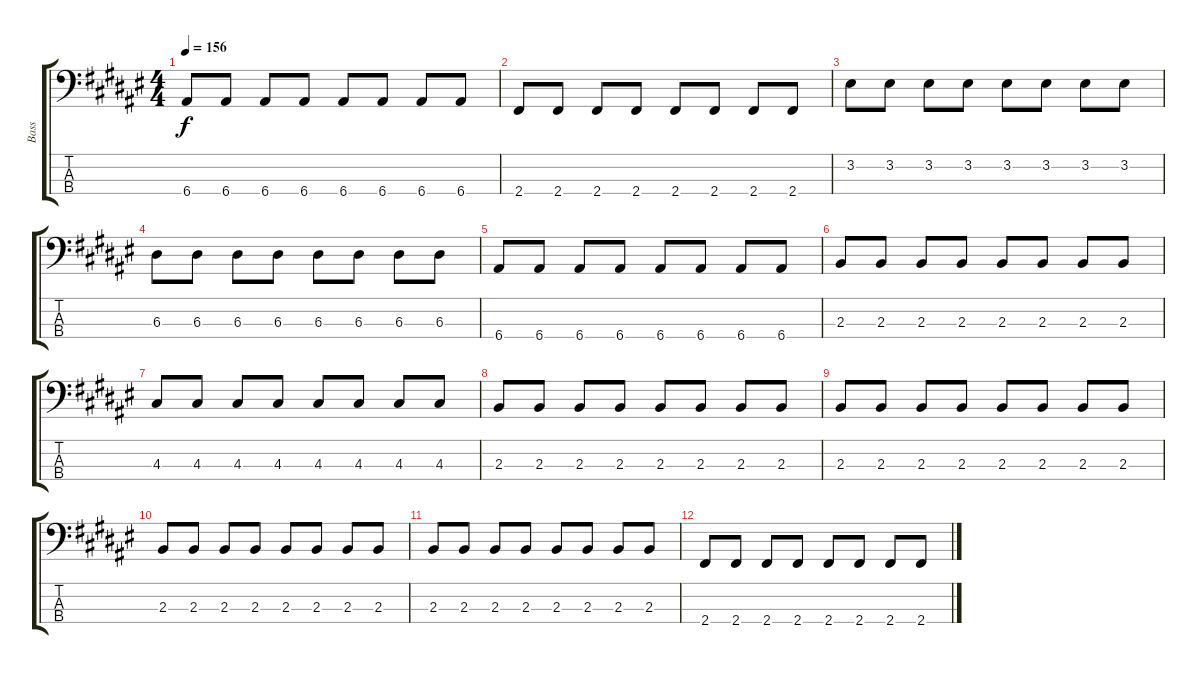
\track ("Bass" "Bass") {instrument electricbassfinger}
\staff {score tabs}
\tuning (G2 D2 A1 E1) {hide}
\ts (4 4)
\tempo 156
\clef f4
\ks f#
6.4.8{dy f} 6.4.8 6.4.8 6.4.8 6.4.8 6.4.8 6.4.8 6.4.8 |
2.4.8 2.4.8 2.4.8 2.4.8 2.4.8 2.4.8 2.4.8 2.4.8 |
3.2.8 3.2.8 3.2.8 3.2.8 3.2.8 3.2.8 3.2.8 3.2.8 |
6.3.8 6.3.8 6.3.8 6.3.8 6.3.8 6.3.8 6.3.8 6.3.8 |
6.4.8 6.4.8 6.4.8 6.4.8 6.4.8 6.4.8 6.4.8 6.4.8 |
2.3.8 2.3.8 2.3.8 2.3.8 2.3.8 2.3.8 2.3.8 2.3.8 |
4.3.8 4.3.8 4.3.8 4.3.8 4.3.8 4.3.8 4.3.8 4.3.8 |
2.3.8 2.3.8 2.3.8 2.3.8 2.3.8 2.3.8 2.3.8 2.3.8 |
2.3.8 2.3.8 2.3.8 2.3.8 2.3.8 2.3.8 2.3.8 2.3.8 |
2.3.8 2.3.8 2.3.8 2.3.8 2.3.8 2.3.8 2.3.8 2.3.8 |
2.3.8 2.3.8 2.3.8 2.3.8 2.3.8 2.3.8 2.3.8 2.3.8 |
2.4.8 2.4.8 2.4.8 2.4.8 2.4.8 2.4.8 2.4.8 2.4.8
